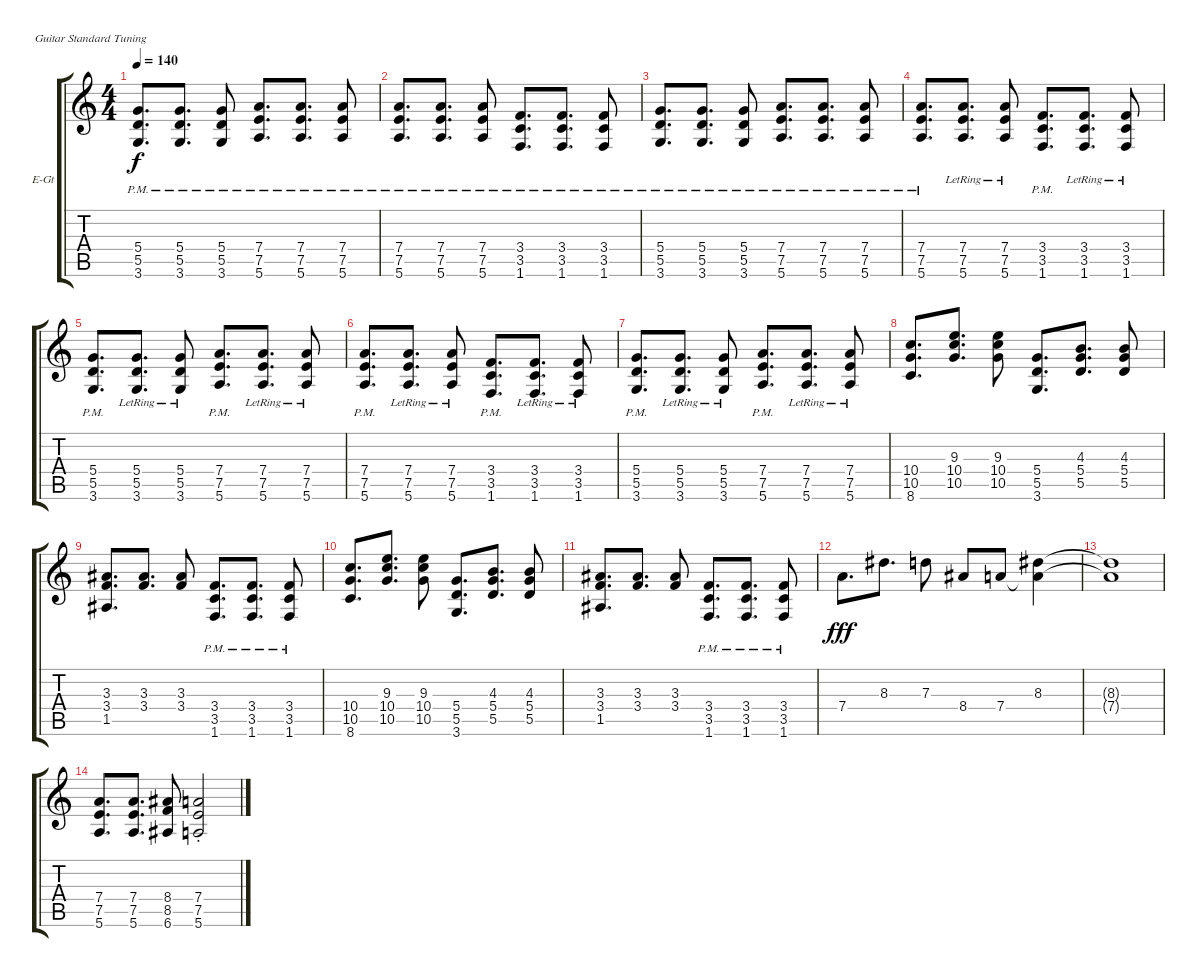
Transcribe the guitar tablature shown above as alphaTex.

\bracketExtendMode groupsimilarinstruments
\firstSystemTrackNameOrientation horizontal
\otherSystemsTrackNameOrientation horizontal
\track ("Renegade" "E-Gt") {instrument overdrivenguitar}
\staff {score tabs}
\tuning (E4 B3 G3 D3 A2 E2)
\ts (4 4)
\tempo 140
\clef g2
\ks c
(5.4{pm} 5.5{pm} 3.6{pm}).8{d dy f} (5.4{pm} 5.5{pm} 3.6{pm}).8{d} (5.4{pm} 5.5{pm} 3.6{pm}).8 (7.4{pm} 7.5{pm} 5.6{pm}).8{d} (7.4{pm} 7.5{pm} 5.6{pm}).8{d} (7.4{pm} 7.5{pm} 5.6{pm}).8 |
(7.4{pm} 7.5{pm} 5.6{pm}).8{d} (7.4{pm} 7.5{pm} 5.6{pm}).8{d} (7.4{pm} 7.5{pm} 5.6{pm}).8 (3.4{pm} 3.5{pm} 1.6{pm}).8{d} (3.4{pm} 3.5{pm} 1.6{pm}).8{d} (3.4{pm} 3.5{pm} 1.6{pm}).8 |
(5.4{pm} 5.5{pm} 3.6{pm}).8{d} (5.4{pm} 5.5{pm} 3.6{pm}).8{d} (5.4{pm} 5.5{pm} 3.6{pm}).8 (7.4{pm} 7.5{pm} 5.6{pm}).8{d} (7.4{pm} 7.5{pm} 5.6{pm}).8{d} (7.4{pm} 7.5{pm} 5.6{pm}).8 |
(7.4{pm} 7.5{pm} 5.6{pm}).8{d} (7.4{lr} 7.5{lr} 5.6{lr}).8{d} (7.4{lr} 7.5{lr} 5.6{lr}).8 (3.4{pm} 3.5{pm} 1.6{pm}).8{d} (3.4{lr} 3.5{lr} 1.6{lr}).8{d} (3.4{lr} 3.5{lr} 1.6{lr}).8 |
(5.4{pm} 5.5{pm} 3.6{pm}).8{d} (5.4{lr} 5.5{lr} 3.6{lr}).8{d} (5.4{lr} 5.5{lr} 3.6{lr}).8 (7.4{pm} 7.5{pm} 5.6{pm}).8{d} (7.4{lr} 7.5{lr} 5.6{lr}).8{d} (7.4{lr} 7.5{lr} 5.6{lr}).8 |
(7.4{pm} 7.5{pm} 5.6{pm}).8{d} (7.4{lr} 7.5{lr} 5.6{lr}).8{d} (7.4{lr} 7.5{lr} 5.6{lr}).8 (3.4{pm} 3.5{pm} 1.6{pm}).8{d} (3.4{lr} 3.5{lr} 1.6{lr}).8{d} (3.4{lr} 3.5{lr} 1.6{lr}).8 |
(5.4{pm} 5.5{pm} 3.6{pm}).8{d} (5.4{lr} 5.5{lr} 3.6{lr}).8{d} (5.4{lr} 5.5{lr} 3.6{lr}).8 (7.4{pm} 7.5{pm} 5.6{pm}).8{d} (7.4{lr} 7.5{lr} 5.6{lr}).8{d} (7.4{lr} 7.5{lr} 5.6{lr}).8 |
(10.4 10.5 8.6).8{d} (9.3 10.4 10.5).8{d} (9.3 10.4 10.5).8 (5.4 5.5 3.6).8{d} (4.3 5.4 5.5).8{d} (4.3 5.4 5.5).8 |
(3.3 3.4 1.5).8{d} (3.3 3.4).8{d} (3.3 3.4).8 (3.4{pm} 3.5{pm} 1.6{pm}).8{d} (3.4{pm} 3.5{pm} 1.6{pm}).8{d} (3.4{pm} 3.5{pm} 1.6{pm}).8 |
(10.4 10.5 8.6).8{d} (9.3 10.4 10.5).8{d} (9.3 10.4 10.5).8 (5.4 5.5 3.6).8{d} (4.3 5.4 5.5).8{d} (4.3 5.4 5.5).8 |
(3.3 3.4 1.5).8{d} (3.3 3.4).8{d} (3.3 3.4).8 (3.4{pm} 3.5{pm} 1.6{pm}).8{d} (3.4{pm} 3.5{pm} 1.6{pm}).8{d} (3.4{pm} 3.5{pm} 1.6{pm}).8 |
7.4.8{d dy fff} 8.3.8{d} 7.3.8 8.4.8 7.4.8 (8.3 7.4{t}).4 |
(8.3{t} 7.4{t}).1 |
(7.4 7.5 5.6).8{d} (7.4 7.5 5.6).8{d} (8.4 8.5 6.6).8 (7.4{st} 7.5{st} 5.6{st}).2
